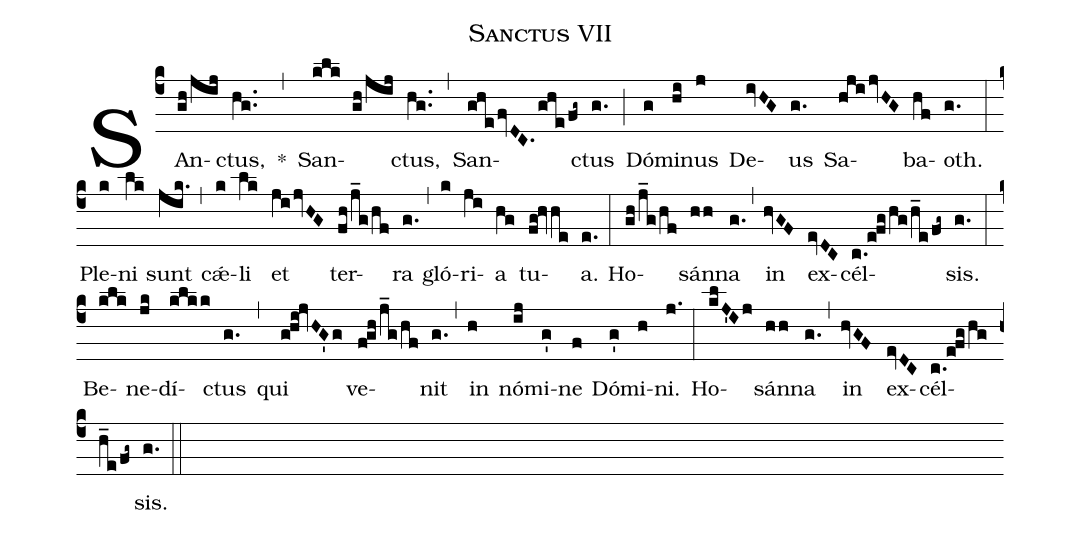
name:Sanctus VII;
%%
(c4) SAn(gh/jij)ctus,(hg..) *(,)
San(klk gh/jij)ctus,(hg..) (,)
San(ghefvDC./ghe/fg~)ctus(g.) (;)
Dó(g)mi(hi)nus(j) De(ivHG)us(g.) Sa(hjijvHG)ba(hf)oth.(g.) (:)
Ple(k)ni(lk) sunt(jik.) (,)
cǽ(k)li(lk) et(jijvHG) ter(fh/j_g/hf)ra(g.) (,)
gló(k)ri(ji)a(hg) tu(fg!hvhe)a.(e.) (:)
Ho(gh/j_g/hf)sán(hh)na(g.) (,)
in(hvGF) ex(evDC)cél(c.!e!fg/hg/h_e/fg~)sis.(g.) (:)
Be(klk)ne(jk)dí(klkk)ctus(g.) (,)
qui(g!hi!jvHG'g) ve(f!gh/j_g/hf)nit(g.) (,)
in(h) nó(ij)mi(g')ne(f) Dó(g')mi(h)ni.(j.) (:)
Ho(klJ'Ij)sán(hh)na(g.) (,)
in(hvGF) ex(evDC)cél(c.!e!fg/hg/h_e/fg~)sis.(g.) (::)
